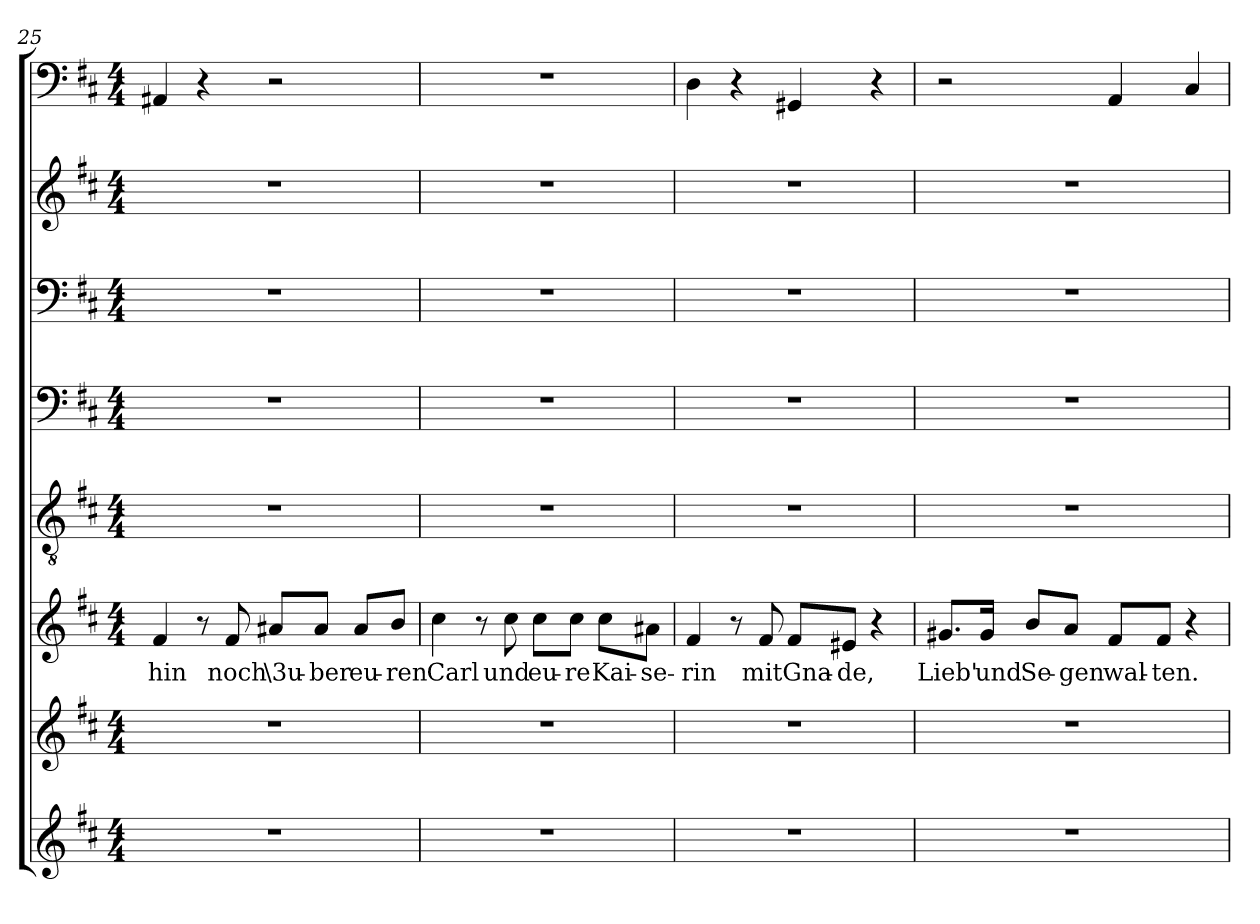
**kern	**kern	**kern	**text	**kern	**kern	**kern	**kern	**kern
*part8	*part7	*part6	*part6	*part5	*part4	*part3	*part2	*part1
*staff8	*staff7	*staff6	*staff6	*staff5	*staff4	*staff3	*staff2	*staff1
*clefG2	*clefG2	*clefG2	*	*clefGv2	*clefF4	*clefF4	*clefG2	*clefF4
*k[f#c#]	*k[f#c#]	*k[f#c#]	*	*k[f#c#]	*k[f#c#]	*k[f#c#]	*k[f#c#]	*k[f#c#]
*D:	*D:	*D:	*	*D:	*D:	*D:	*D:	*D:
*M4/4	*M4/4	*M4/4	*	*M4/4	*M4/4	*M4/4	*M4/4	*M4/4
=25	=25	=25	=25	=25	=25	=25	=25	=25
1r	1r	4f#/	-hin	1r	1r	1r	1r	4AA#X/
.	.	8r	.	.	.	.	.	4r
.	.	8f#/	noch	.	.	.	.	.
.	.	8a#X/L	\3u-	.	.	.	.	2r
.	.	8a#/J	-ber	.	.	.	.	.
.	.	8a#/L	eu-	.	.	.	.	.
.	.	8b/J	-ren	.	.	.	.	.
=26	=26	=26	=26	=26	=26	=26	=26	=26
1r	1r	4cc#\	Carl	1r	1r	1r	1r	1r
.	.	8r	.	.	.	.	.	.
.	.	8cc#\	und	.	.	.	.	.
.	.	8cc#\L	eu-	.	.	.	.	.
.	.	8cc#\J	-re	.	.	.	.	.
.	.	8cc#\L	Kai-	.	.	.	.	.
.	.	8a#X\J	-se-	.	.	.	.	.
=27	=27	=27	=27	=27	=27	=27	=27	=27
1r	1r	4f#/	-rin	1r	1r	1r	1r	4D\
.	.	8r	.	.	.	.	.	4r
.	.	8f#/	mit	.	.	.	.	.
.	.	8f#/L	Gna-	.	.	.	.	4GG#X/
.	.	8e#X/J	-de,	.	.	.	.	.
.	.	4r	.	.	.	.	.	4r
=28	=28	=28	=28	=28	=28	=28	=28	=28
1r	1r	8.g#X/L	Lieb'	1r	1r	1r	1r	2r
.	.	16g#/Jk	und	.	.	.	.	.
.	.	8b/L	Se-	.	.	.	.	.
.	.	8a/J	-gen	.	.	.	.	.
.	.	8f#/L	wal-	.	.	.	.	4AA/
.	.	8f#/J	-ten.	.	.	.	.	.
.	.	4r	.	.	.	.	.	4C#/
=	=	=	=	=	=	=	=	=
*-	*-	*-	*-	*-	*-	*-	*-	*-
